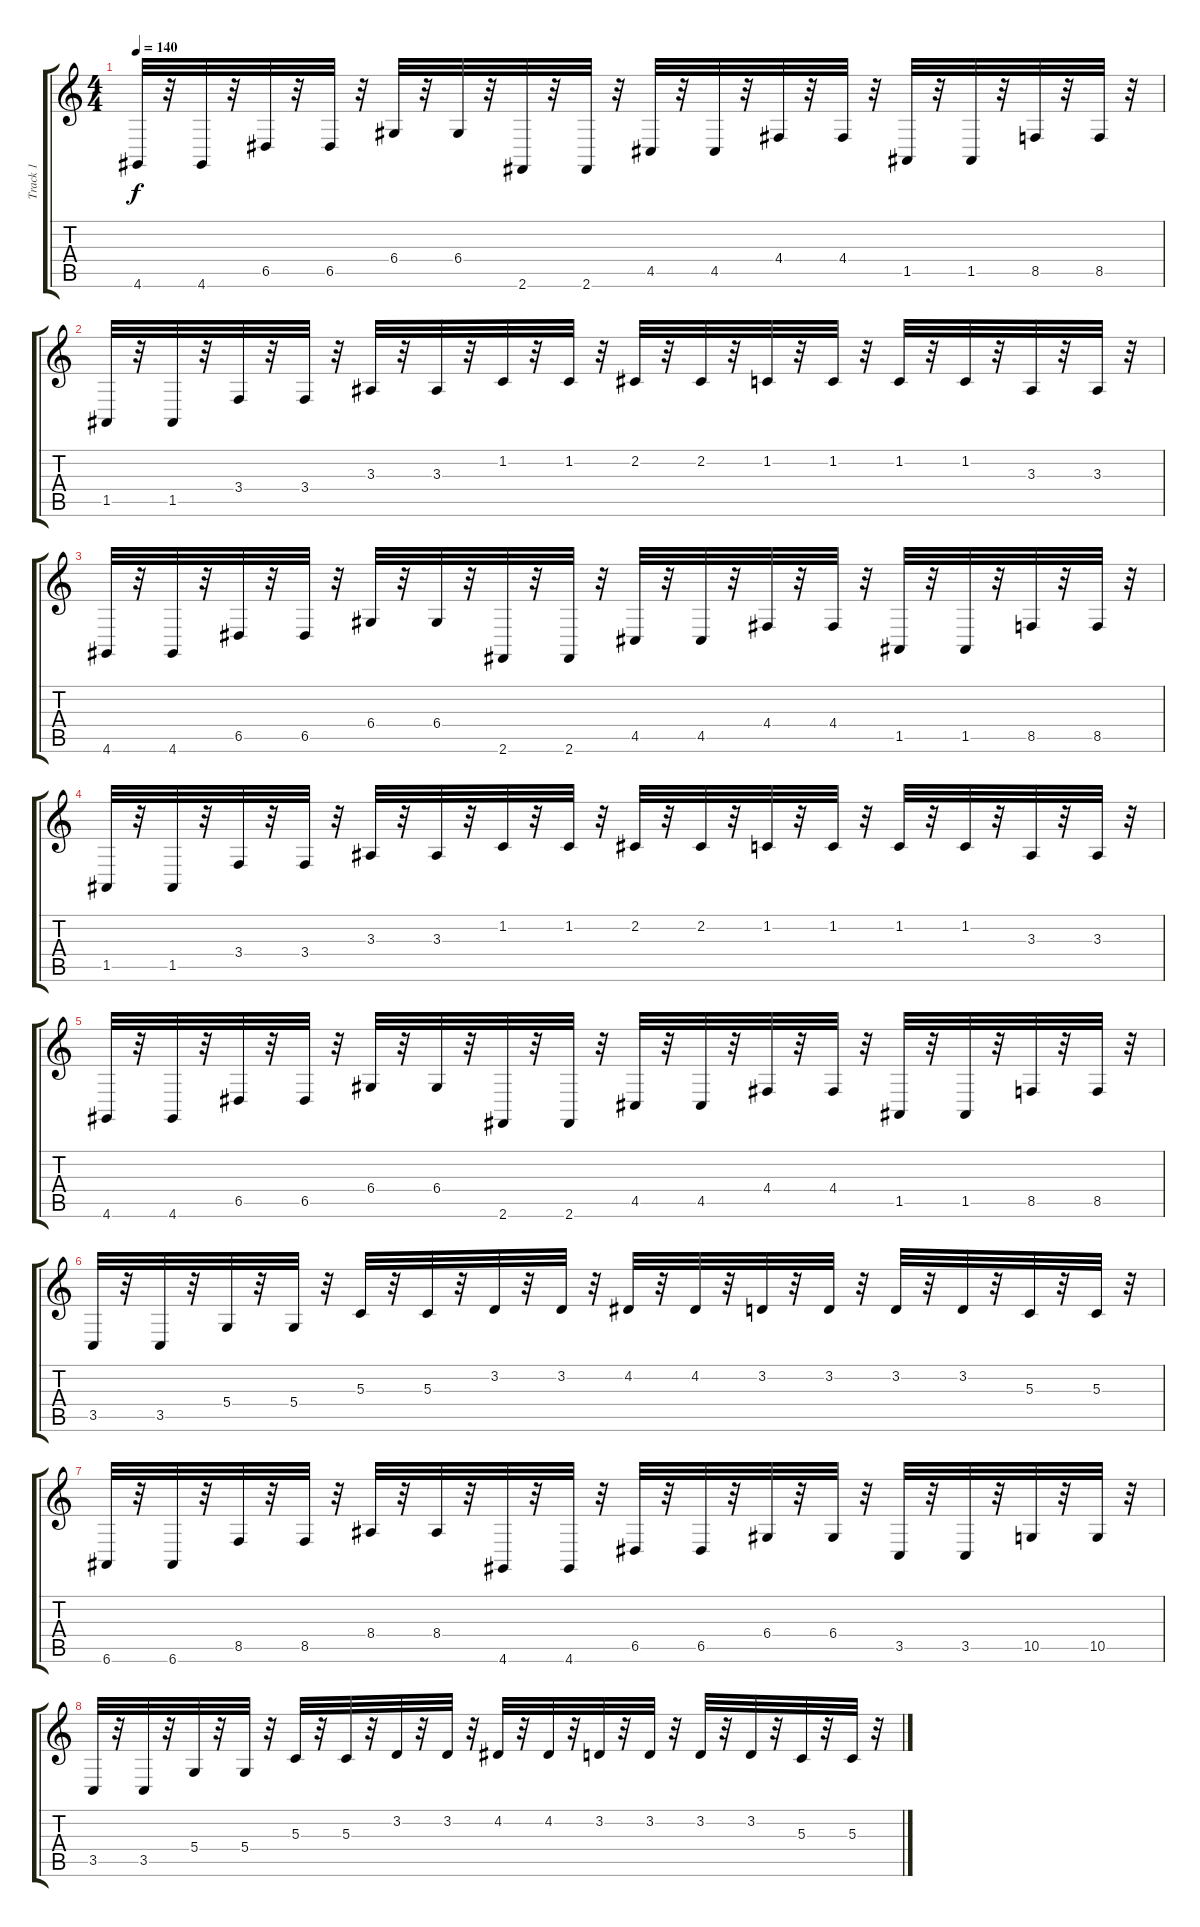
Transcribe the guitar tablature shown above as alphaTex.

\track ("Track 1" "Track 1") {instrument lead2sawtooth}
\staff {score tabs}
\tuning (E4 B3 G3 D3 A2 E2) {hide}
\ts (4 4)
\tempo 140
\clef g2
\ks c
4.6.32{dy f} r.32 4.6.32 r.32 6.5.32 r.32 6.5.32 r.32 6.4.32 r.32 6.4.32 r.32 2.6.32 r.32 2.6.32 r.32 4.5.32 r.32 4.5.32 r.32 4.4.32 r.32 4.4.32 r.32 1.5.32 r.32 1.5.32 r.32 8.5.32 r.32 8.5.32 r.32 |
1.5.32 r.32 1.5.32 r.32 3.4.32 r.32 3.4.32 r.32 3.3.32 r.32 3.3.32 r.32 1.2.32 r.32 1.2.32 r.32 2.2.32 r.32 2.2.32 r.32 1.2.32 r.32 1.2.32 r.32 1.2.32 r.32 1.2.32 r.32 3.3.32 r.32 3.3.32 r.32 |
4.6.32 r.32 4.6.32 r.32 6.5.32 r.32 6.5.32 r.32 6.4.32 r.32 6.4.32 r.32 2.6.32 r.32 2.6.32 r.32 4.5.32 r.32 4.5.32 r.32 4.4.32 r.32 4.4.32 r.32 1.5.32 r.32 1.5.32 r.32 8.5.32 r.32 8.5.32 r.32 |
1.5.32 r.32 1.5.32 r.32 3.4.32 r.32 3.4.32 r.32 3.3.32 r.32 3.3.32 r.32 1.2.32 r.32 1.2.32 r.32 2.2.32 r.32 2.2.32 r.32 1.2.32 r.32 1.2.32 r.32 1.2.32 r.32 1.2.32 r.32 3.3.32 r.32 3.3.32 r.32 |
4.6.32 r.32 4.6.32 r.32 6.5.32 r.32 6.5.32 r.32 6.4.32 r.32 6.4.32 r.32 2.6.32 r.32 2.6.32 r.32 4.5.32 r.32 4.5.32 r.32 4.4.32 r.32 4.4.32 r.32 1.5.32 r.32 1.5.32 r.32 8.5.32 r.32 8.5.32 r.32 |
3.5.32 r.32 3.5.32 r.32 5.4.32 r.32 5.4.32 r.32 5.3.32 r.32 5.3.32 r.32 3.2.32 r.32 3.2.32 r.32 4.2.32 r.32 4.2.32 r.32 3.2.32 r.32 3.2.32 r.32 3.2.32 r.32 3.2.32 r.32 5.3.32 r.32 5.3.32 r.32 |
6.6.32 r.32 6.6.32 r.32 8.5.32 r.32 8.5.32 r.32 8.4.32 r.32 8.4.32 r.32 4.6.32 r.32 4.6.32 r.32 6.5.32 r.32 6.5.32 r.32 6.4.32 r.32 6.4.32 r.32 3.5.32 r.32 3.5.32 r.32 10.5.32 r.32 10.5.32 r.32 |
3.5.32 r.32 3.5.32 r.32 5.4.32 r.32 5.4.32 r.32 5.3.32 r.32 5.3.32 r.32 3.2.32 r.32 3.2.32 r.32 4.2.32 r.32 4.2.32 r.32 3.2.32 r.32 3.2.32 r.32 3.2.32 r.32 3.2.32 r.32 5.3.32 r.32 5.3.32 r.32
